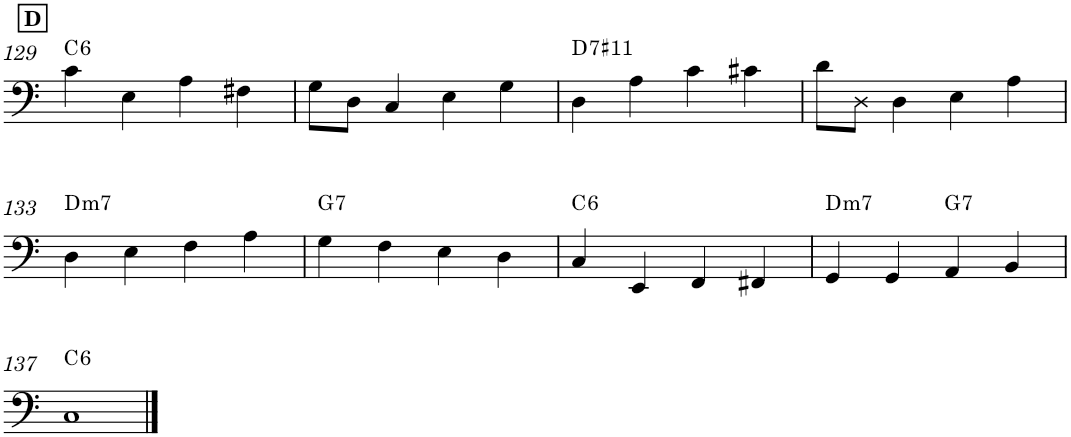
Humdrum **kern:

**kern	**harte
*part1	*part1
*staff1	*
*I"Bass Guitar	*
*I'B. Guit.	*
!!LO:PB:g=z
*clefF4	*
*Trd7c12	*
*k[]	*
*M4/4	*
!!LO:REH:place=s1:a:B:cj:t=D
=129	=129
!	!LO:H:kt=6
4c\	C:maj6
4E\	.
4A\	.
4F#X\	.
=130	=130
8G\L	.
8D\J	.
4C/	.
4E\	.
4G\	.
=131	=131
!	!LO:H:kt=7
4D\	D:7(#11)
4A\	.
4c\	.
4c#X\	.
=132	=132
8d\L	.
8D\J	.
4D\	.
4E\	.
4A\	.
!!LO:LB:g=z
=133	=133
!	!LO:H:kt=m7
4D\	D:min7
4E\	.
4F\	.
4A\	.
=134	=134
!	!LO:H:kt=7
4G\	G:7
4F\	.
4E\	.
4D\	.
=135	=135
!	!LO:H:kt=6
4C/	C:maj6
4EE/	.
4FF/	.
4FF#X/	.
=136	=136
!	!LO:H:kt=m7
4GG/	D:min7
4GG/	.
!	!LO:H:kt=7
4AA/	G:7
4BB/	.
!!LO:LB:g=z
=137	=137
!	!LO:H:kt=6
1C	C:maj6
==	==
*-	*-
